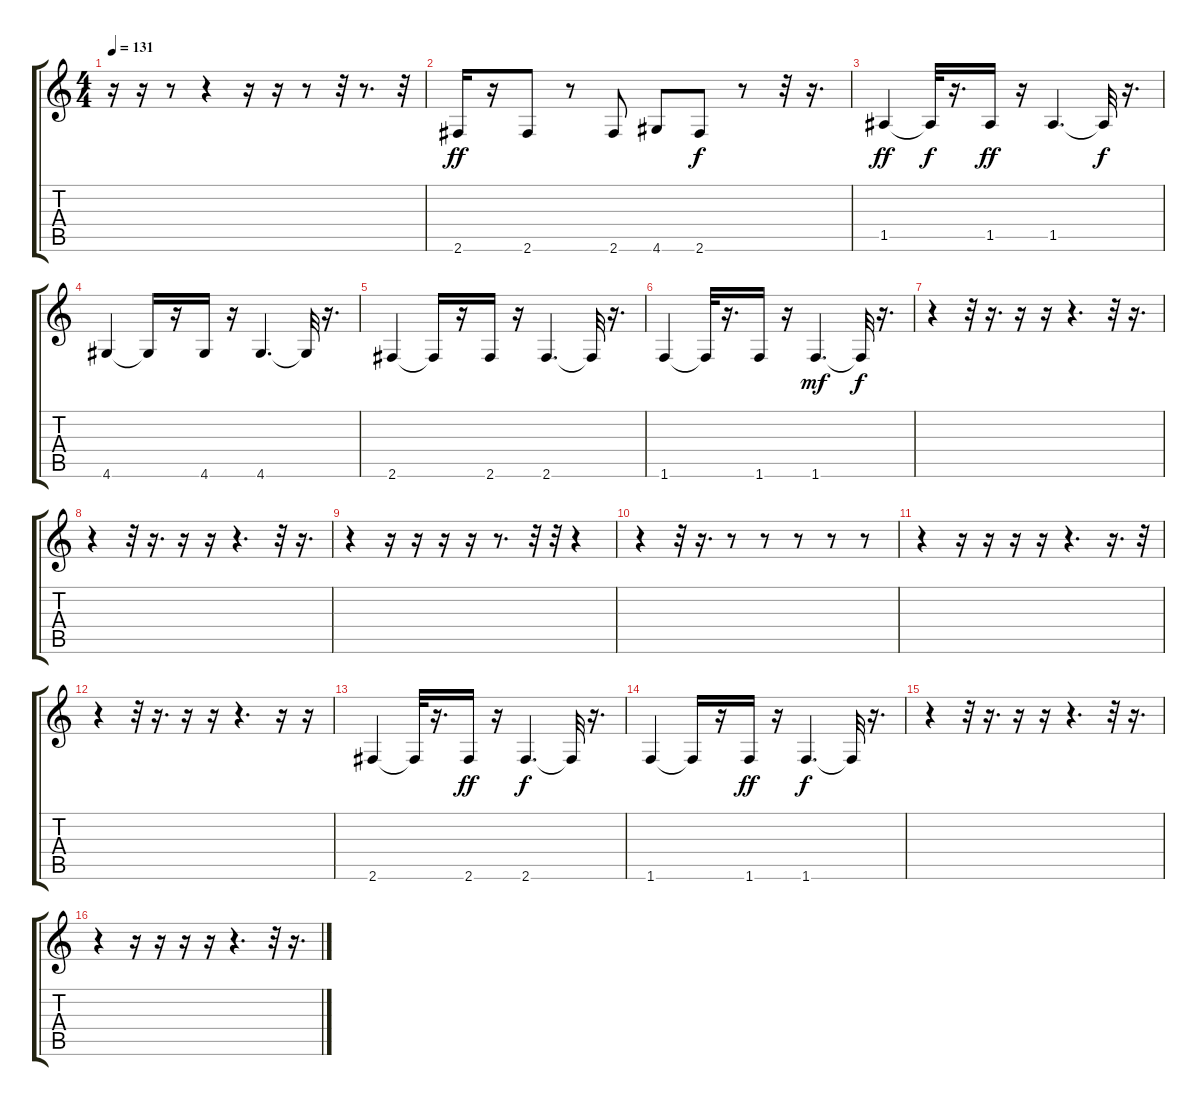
\track "" {instrument electricbasspick}
\staff {score tabs}
\tuning (E4 B3 G3 D3 A2 E2) {hide}
\ts (4 4)
\tempo 131
\clef g2
\ks c
r.16{dy f} r.16 r.8 r.4 r.16 r.16 r.8 r.32 r.8{d} r.32 |
2.6.16{dy ff} r.16 2.6.8 r.8 2.6.8 4.6.8 2.6.8{dy f} r.8 r.32 r.16{d} |
1.5.4{dy ff} 1.5{t}.32{dy f} r.16{d} 1.5.16{dy ff} r.16 1.5.4{d} 1.5{t}.32{dy f} r.16{d} |
4.6.4 4.6{t}.16 r.16 4.6.16 r.16 4.6.4{d} 4.6{t}.32 r.16{d} |
2.6.4 2.6{t}.16 r.16 2.6.16 r.16 2.6.4{d} 2.6{t}.32 r.16{d} |
1.6.4 1.6{t}.32 r.16{d} 1.6.16 r.16 1.6.4{d dy mf} 1.6{t}.32{dy f} r.16{d} |
r.4 r.32 r.16{d} r.16 r.16 r.4{d} r.32 r.16{d} |
r.4 r.32 r.16{d} r.16 r.16 r.4{d} r.32 r.16{d} |
r.4 r.16 r.16 r.16 r.16 r.8{d} r.32 r.32 r.4 |
r.4 r.32 r.16{d} r.8 r.8 r.8 r.8 r.8 |
r.4 r.16 r.16 r.16 r.16 r.4{d} r.16{d} r.32 |
r.4 r.32 r.16{d} r.16 r.16 r.4{d} r.16 r.16 |
2.6.4 2.6{t}.32 r.16{d} 2.6.16{dy ff} r.16 2.6.4{d dy f} 2.6{t}.32 r.16{d} |
1.6.4 1.6{t}.16 r.16 1.6.16{dy ff} r.16 1.6.4{d dy f} 1.6{t}.32 r.16{d} |
r.4 r.32 r.16{d} r.16 r.16 r.4{d} r.32 r.16{d} |
r.4 r.16 r.16 r.16 r.16 r.4{d} r.32 r.16{d}
